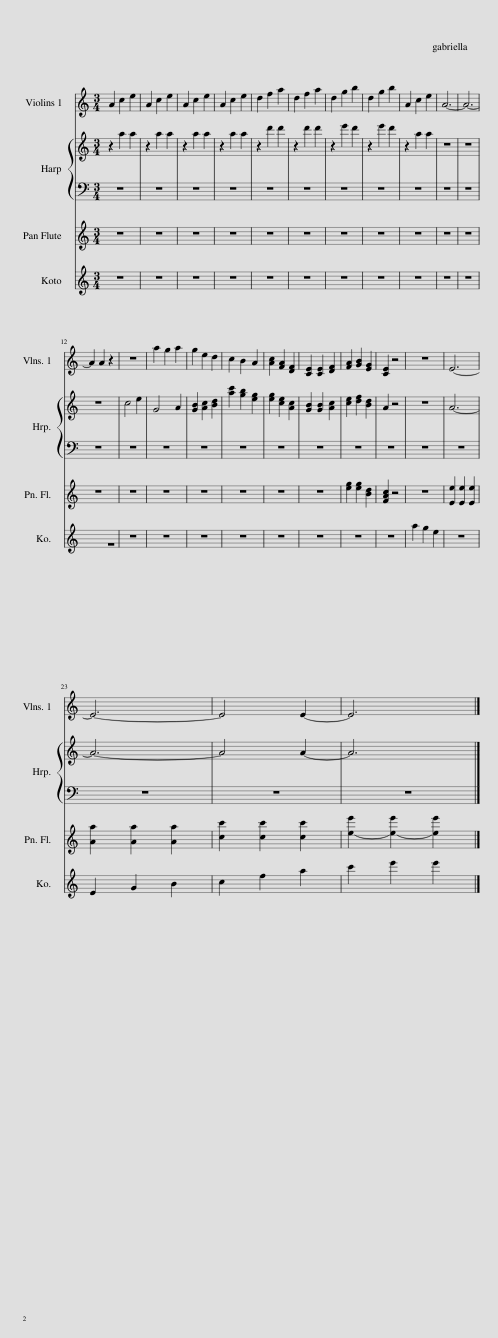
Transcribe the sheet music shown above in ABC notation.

X:1
%%score 1 2 3 4
L:1/8
M:3/4
I:linebreak $
K:C
V:1 treble
V:2 treble
V:3 treble
V:4 treble
V:1
 A2 c2 e2 | A2 c2 e2 | A2 c2 e2 | A2 c2 e2 | d2 f2 a2 | %5
 d2 f2 a2 | d2 g2 b2 | d2 g2 b2 | A2 c2 e2 | A6- | %10
 A6- |$ A2 A2 z2 | z6 | a2 g2 a2 | g2 e2 d2 | %15
 c2 B2 A2 | [Ac]2 [FA]2 [DF]2 | [CE]2 [CE]2 [DF]2 | [FA]2 [GB]2 [EG]2 | [CE]2 z4 | %20
 z6 | E6- |$ E6- | E4 E2- | E6 |] %25
V:2
 z2 a2 a2 | z2 a2 a2 | z2 a2 a2 | z2 a2 a2 | z2 d'2 d'2 | %5
 z2 d'2 d'2 | z2 e'2 d'2 | z2 e'2 d'2 | z2 a2 a2 | z6 | %10
 z6 |$ z6 | c4 e2 | G4 A2 | [GB]2 [Ac]2 [Bd]2 | %15
 [ac']2 [gb]2 [eg]2 | [eg]2 [ce]2 [Ac]2 | [GB]2 [GB]2 [Ac]2 | [ce]2 [df]2 [Bd]2 | A2 z4 | %20
 z6 | A6- |$ A6- | A4 A2- | A6 |] %25
V:3
 z6 | z6 | z6 | z6 | z6 | %5
 z6 | z6 | z6 | z6 | z6 | %10
 z6 |$ z6 | z6 | z6 | z6 | %15
 z6 | z6 | z6 | [eg]2 [eg]2 [Bd]2 | [FAc]2 z4 | %20
 z6 | [Ee]2 [Ee]2 [Ee]2 |$ [Aa]2 [Aa]2 [Aa]2 | [cc']2 [cc']2 [cc']2 | [e-e']2 [e-e']2 [ee']2 |] %25
V:4
 z6 | z6 | z6 | z6 | z6 | %5
 z6 | z6 | z6 | z6 | z6 | %10
 z6 |$ z6 | z6 | z6 | z6 | %15
 z6 | z6 | z6 | z6 | z6 | %20
 a2 g2 e2 | z6 |$ E2 G2 B2 | c2 f2 a2 | c'2 e'2 e'2 |] %25
